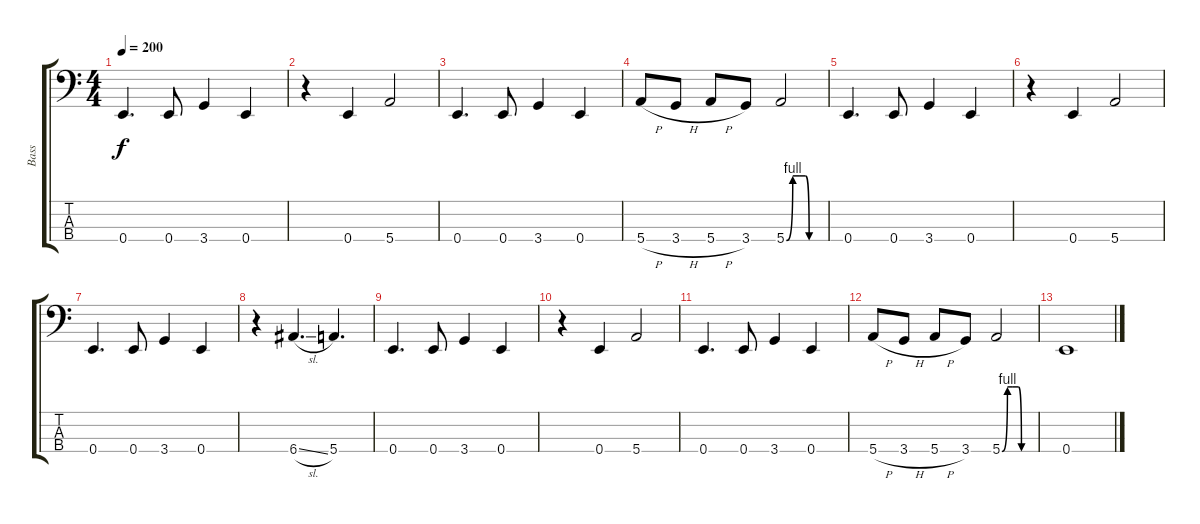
\track ("Bass" "Bass") {instrument electricbassfinger}
\staff {score tabs}
\tuning (G2 D2 A1 E1) {hide}
\ts (4 4)
\tempo 200
\clef f4
\ks c
0.4.4{d dy f} 0.4.8 3.4.4 0.4.4 |
r.4 0.4.4 5.4.2 |
0.4.4{d} 0.4.8 3.4.4 0.4.4 |
5.4{h}.8 3.4{h}.8 5.4{h}.8 3.4.8 5.4{be (custom 0 0 10 4 20 4 30 4 36 0 49 0 60 0)}.2 |
0.4.4{d} 0.4.8 3.4.4 0.4.4 |
r.4 0.4.4 5.4.2 |
0.4.4{d} 0.4.8 3.4.4 0.4.4 |
r.4 6.4{sl}.4{d} 5.4.4{d} |
0.4.4{d} 0.4.8 3.4.4 0.4.4 |
r.4 0.4.4 5.4.2 |
0.4.4{d} 0.4.8 3.4.4 0.4.4 |
5.4{h}.8 3.4{h}.8 5.4{h}.8 3.4.8 5.4{be (custom 0 0 10 4 20 4 30 4 36 0 49 0 60 0)}.2 |
0.4.1
